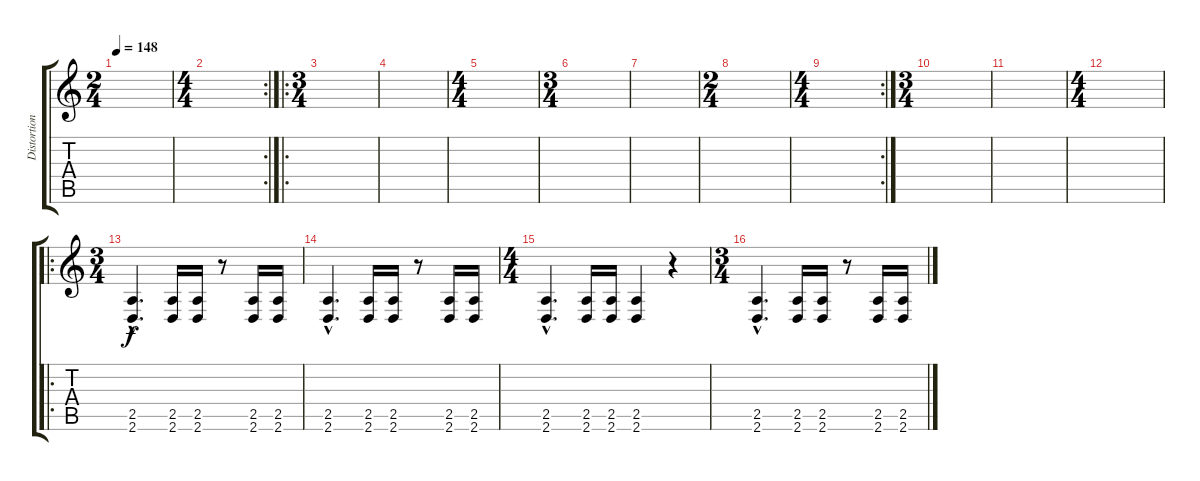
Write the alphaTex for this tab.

\track ("Distortion Guitar" "Distortion") {instrument distortionguitar}
\staff {score tabs}
\tuning (D4 A3 F3 C3 G2 C2) {hide}
\ts (2 4)
\tempo 148
\clef g2
\ks c
|
\rc 2
\ts (4 4)
|
\ro
\ts (3 4)
|
|
\ts (4 4)
|
\ts (3 4)
|
|
\ts (2 4)
|
\rc 2
\ts (4 4)
|
\ts (3 4)
|
|
\ts (4 4)
|
\ro
\ts (3 4)
(2.5{hac} 2.6{hac}).4{d} (2.5 2.6).16 (2.5 2.6).16 r.8 (2.5 2.6).16 (2.5 2.6).16 |
(2.5{hac} 2.6{hac}).4{d} (2.5 2.6).16 (2.5 2.6).16 r.8 (2.5 2.6).16 (2.5 2.6).16 |
\ts (4 4)
(2.5{hac} 2.6{hac}).4{d} (2.5 2.6).16 (2.5 2.6).16 (2.5 2.6).4 r.4 |
\ts (3 4)
(2.5{hac} 2.6{hac}).4{d} (2.5 2.6).16 (2.5 2.6).16 r.8 (2.5 2.6).16 (2.5 2.6).16
